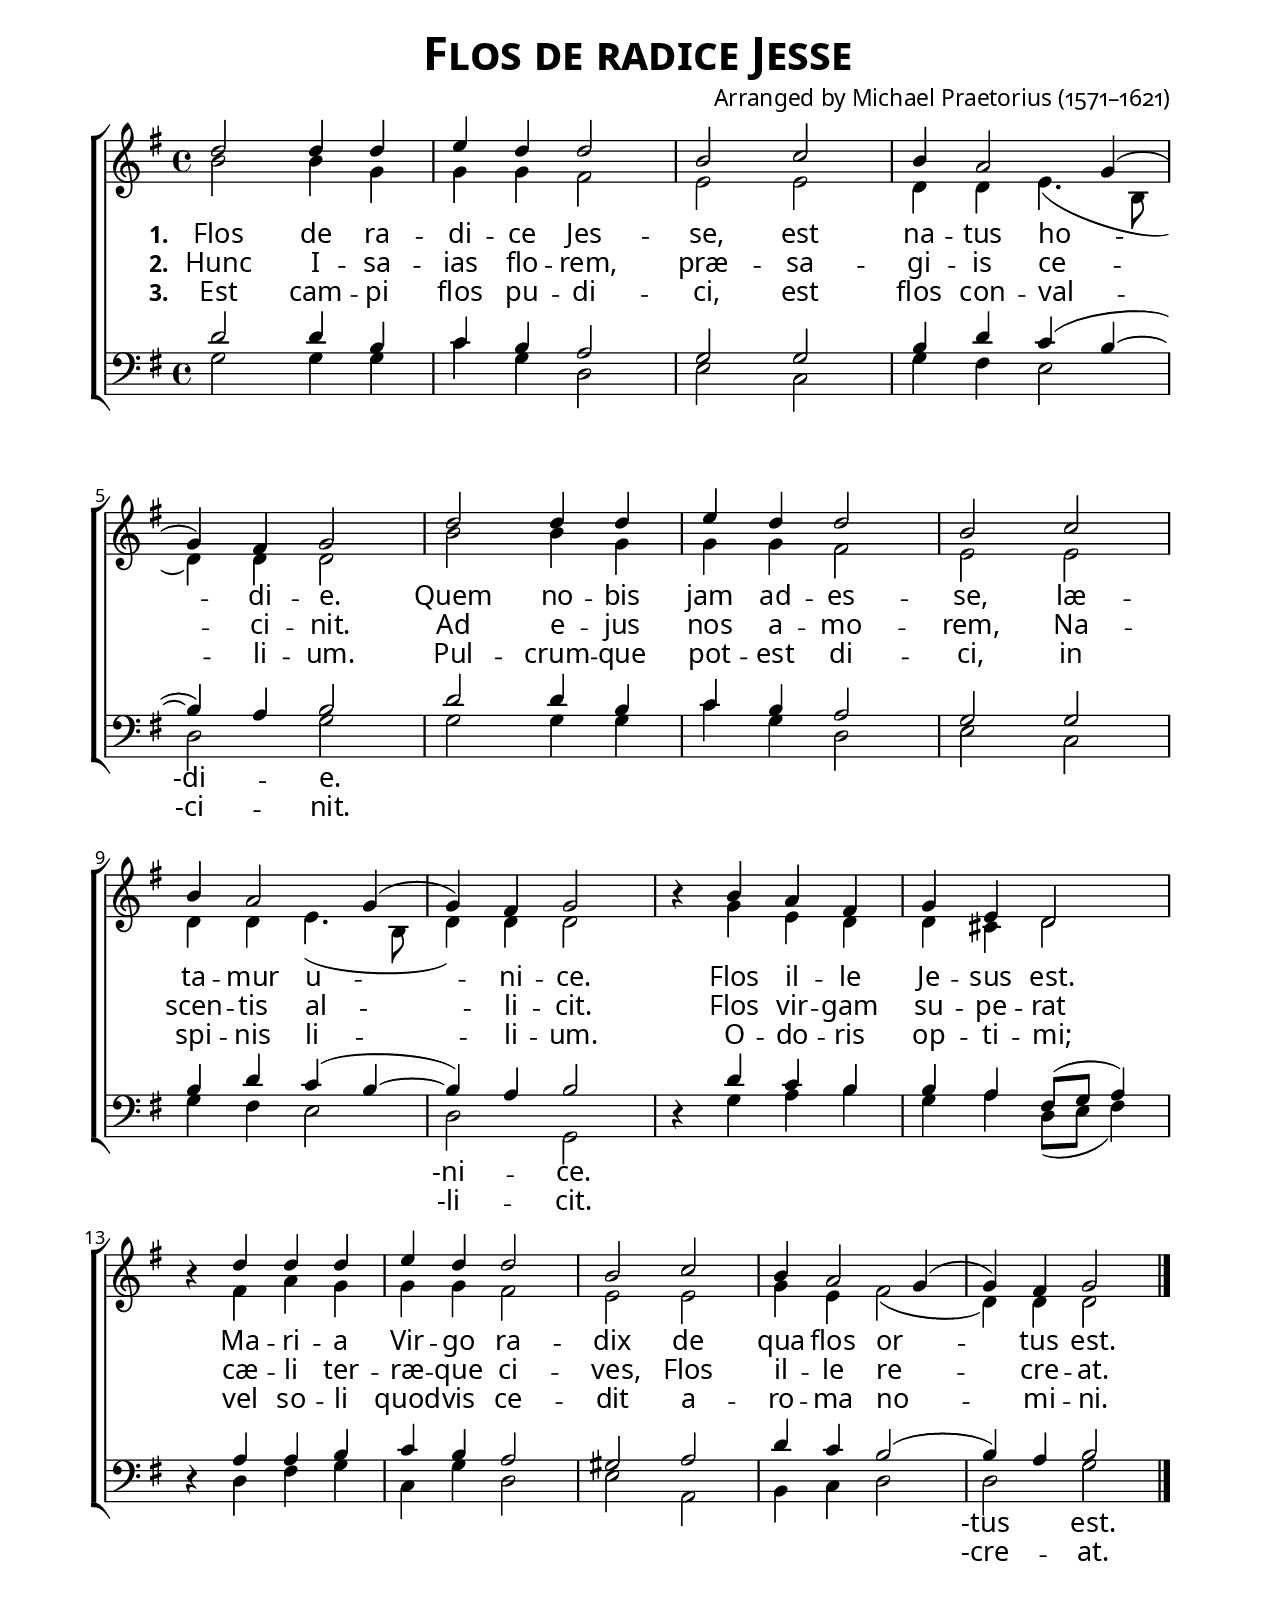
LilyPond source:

\version "2.14.2"
\include "util.ly"
\header {
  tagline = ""%\markup { "from" \concat{\italic "HymnsAndCarolsOfChristmas.com"}}

    title = \markup{\override #'(font-name . "Garamond Premier Pro Semibold"){ \fontsize #2 \smallCapsOldStyle"Flos de radice Jesse"}}
    composer = \markup\oldStyleNum"Arranged by Michael Praetorius (1571–1621)"
    %tagline = \markup { "from" \italic {HymnsAndCarolsOfChristmas.com}}
  }
\paper {
  paper-height = 11\in
  paper-width = 8.5\in
  indent = 0\in
  %system-system-spacing = #'((basic-distance . 10) (padding . 0))
  system-system-spacing =
    #'((basic-distance . 0)
       (minimum-distance . 0)
       (padding . -5)
       (stretchability . 100))
  ragged-last-bottom = ##f
  ragged-last = ##f
  ragged-bottom = ##f
  two-sided = ##t
  inner-margin = 0.7\in
  outer-margin = 0.7\in
  bottom-margin = 0.5\in
}
#(set-global-staff-size 20) \paper{ #(define fonts (make-pango-font-tree "Garamond Premier Pro" "Garamond Premier Pro" "Garamond Premier Pro" (/ 20 20))) }









%IF_NOT_LESSER
global = {
  \key g \major
  \time 4/4
  \override DynamicLineSpanner #'staff-padding = #0.0
  \override DynamicLineSpanner #'Y-extent = #'(-1 . 1)
}

sopMusic = \relative c'' {
  d2 d4 d |
  e d d2 |
  b c |
  b4 a2 g4( |\break
  
  g) fis g2 |
  d' d4 d |
  e d d2 |
  b c |\break
  
  b4 a2 g4( |
  g) fis g2 |
  b4\rest b4 a fis |
  g e d2 |\break
  
  b'4\rest d4 d d |
  e d d2 |
  b c |
  b4 a2 g4( |
  g) fis g2 \bar "|."
}
sopWords = \lyricmode {
  
}

altoMusic = \relative c'' {
  b2 b4 g |
  g g fis2 |
  e e |
  d4 d e4.( b8 |
  
  d4) d4 d2 |
  b'2 b4 g |
  g g fis2 |
  e e |
  
  d4 d e4.( b8 |
  d4) d d2 |
  s4 g e d |
  d cis d2 |
  
  s4 fis a g |
  g g fis2 |
  e e |
  g4 e fis2( |
  d4) d d2 \bar "|."
}
altoWords = \lyricmode {
  \dropLyricsV
  \set stanza = #"1. "
  Flos de ra -- di -- ce Jes -- se, est na -- tus ho -- di -- e.
  Quem no -- bis jam ad -- es -- se, læ -- ta -- mur u -- ni -- ce.
  Flos il -- le Je -- sus est.
  Ma -- ri -- a Vir -- go ra -- dix de qua flos or -- tus est.
}
altoWordsII = \lyricmode {
  \dropLyricsV
  \set stanza = #"2. "
  Hunc I -- sa -- ias flo -- rem, præ -- sa -- gi -- is ce -- ci -- nit.
  Ad e -- jus nos a -- mo -- rem, Na -- scen -- tis al -- li -- cit.
  Flos vir -- gam su -- pe -- rat
  cæ -- li ter -- ræ -- que ci -- ves, Flos il -- le re -- cre -- at.
}
altoWordsIII = \lyricmode {
  \dropLyricsV
  \set stanza = #"3. "
  Est cam -- pi flos pu -- di -- ci, est flos con -- val -- li -- um.
  Pul -- crum -- que pot -- est di -- ci, in spi -- nis li -- li -- um.
  O -- do -- ris op -- ti -- mi;
  vel so -- li quod -- vis ce -- dit a -- ro -- ma no -- mi -- ni.
}
altoWordsIV = \lyricmode {
  \set stanza = #"4. "
%  Hic su -- o flos o -- do -- re, fi -- de -- les at -- tra -- hit. 
%  Di -- vi -- no mox a -- mo -- re, at -- trac -- tos im -- bu -- it.
%  O flos o gra -- ti -- a:
%  ad te sus -- pi -- ro, de te me sa -- ti -- a.
}
altoWordsV = \lyricmode {
}
altoWordsVI = \lyricmode {
}
tenorMusic = \relative c' {
  d2 d4 b |
  c b a2 |
  g g |
  b4 d c( b~ |
  
  b) a b2 |
  d d4 b |
  c b a2 |
  g g |
  
  b4 d c( b~ |
  b) a b2 |
  s4 d4 c b |
  b a fis8[( g] a4) |
  
  s4 a4 a b |
  c b a2 |
  gis a |
  d4 c b2( |
  b4) a b2 \bar "|."
}
tenorWords = \lyricmode {

}

bassMusic = \relative c {
  g'2 g4 g |
  c g d2 |
  e c |
  g'4 fis e2 |
  
  d2 g |
  g g4 g |
  c g d2 |
  e c |
  
  g'4 fis e2 |
  d g, |
  d'4\rest g a b |
  g a d,8[( e] fis4) |
  
  d4\rest d fis g |
  c, g' d2 |
  e a, |
  b4 c d2 |
  d g \bar "|."
}
bassWords = \lyricmode {
  \repeat unfold 11 { \skip 1 }
  -di -- e.
  \repeat unfold 11 { \skip 1 }
  -ni -- ce.
  \repeat unfold 17 { \skip 1 }
  -tus est.
}
bassWordsII = \lyricmode {
  \repeat unfold 11 { \skip 1 }
  -ci -- nit.
  \repeat unfold 11 { \skip 1 }
  -li -- cit.
  \repeat unfold 17 { \skip 1 }
  -cre -- at.
}
bassWordsIII = \lyricmode {
  \repeat unfold 11 { \skip 1 }
  -li -- um.
  \repeat unfold 11 { \skip 1 }
  -li -- um.
  \repeat unfold 17 { \skip 1 }
  -mi -- ni.
}

pianoRH = \relative c' {
  
}
pianoLH = \relative c' {
  
}

\score {
  <<
   \new ChoirStaff <<
%    \new Lyrics = sopranos \with { \override VerticalAxisGroup #'nonstaff-relatedstaff-spacing = #'((basic-distance . 1)) }
    \new Staff = women <<
      \new Voice = "sopranos" { \voiceOne << \global \sopMusic >> }
      \new Voice = "altos" { \voiceTwo << \global \altoMusic >> }
    >>
    \new Lyrics \with { alignAboveContext = #"women" \override VerticalAxisGroup #'nonstaff-relatedstaff-spacing = #'((basic-distance . 1))} \lyricsto "sopranos" \sopWords
    \new Lyrics = "altosVI"  \with { alignBelowContext = #"women" } \lyricsto "altos" \altoWordsVI
    \new Lyrics = "altosV"  \with { alignBelowContext = #"women" } \lyricsto "altos" \altoWordsV
    \new Lyrics = "altosIV"  \with { alignBelowContext = #"women" } \lyricsto "altos" \altoWordsIV
    \new Lyrics = "altosIII"  \with { alignBelowContext = #"women" } \lyricsto "altos" \altoWordsIII
    \new Lyrics = "altosII"  \with { alignBelowContext = #"women" } \lyricsto "altos" \altoWordsII
    \new Lyrics = "altos"  \with { alignBelowContext = #"women" \override VerticalAxisGroup #'nonstaff-relatedstaff-spacing = #'((basic-distance . 1)) } \lyricsto "altos" \altoWords
   \new Staff = men <<
      \clef bass
      \new Voice = "tenors" { \voiceOne << \global \tenorMusic >> }
      \new Voice = "basses" { \voiceTwo << \global \bassMusic >> }
    >>
    \new Lyrics \with { alignAboveContext = #"men" \override VerticalAxisGroup #'nonstaff-relatedstaff-spacing = #'((basic-distance . 1)(padding . 0.2)) } \lyricsto "tenors" \tenorWords
    %\new Lyrics \with { alignBelowContext = #"men" \override VerticalAxisGroup #'nonstaff-relatedstaff-spacing = #'((basic-distance . 1)(padding . 0.2)) } \lyricsto "basses" \bassWordsIII
    \new Lyrics \with { alignBelowContext = #"men" \override VerticalAxisGroup #'nonstaff-relatedstaff-spacing = #'((basic-distance . 1)(padding . 0.2)) } \lyricsto "basses" \bassWordsII
    \new Lyrics \with { alignBelowContext = #"men" \override VerticalAxisGroup #'nonstaff-relatedstaff-spacing = #'((basic-distance . 1)(padding . 0.2)) } \lyricsto "basses" \bassWords
  >>
%    \new PianoStaff << \new Staff { \new Voice { \pianoRH } } \new Staff { \clef "bass" \pianoLH } >>
  >>
  \layout {
    \context {
      \Lyrics
      \override LyricText #'font-size = #1.5
      \override LyricText #'X-offset = #center-on-word
    }
    \context {
      \Score
      %\override SpacingSpanner #'base-shortest-duration = #(ly:make-moment 1 8)
      %\override SpacingSpanner #'common-shortest-duration = #(ly:make-moment 1 4)
    }
    \context {
      % Remove all empty staves
      \Staff
      \RemoveEmptyStaves \override VerticalAxisGroup #'remove-first = ##t
    }
  }
  
  \midi {
    \tempo 4 = 100
    \set Staff.midiInstrument = "piccolo"
  
    \context {
      \Voice
      \remove "Dynamic_performer"
    }
  }
}
